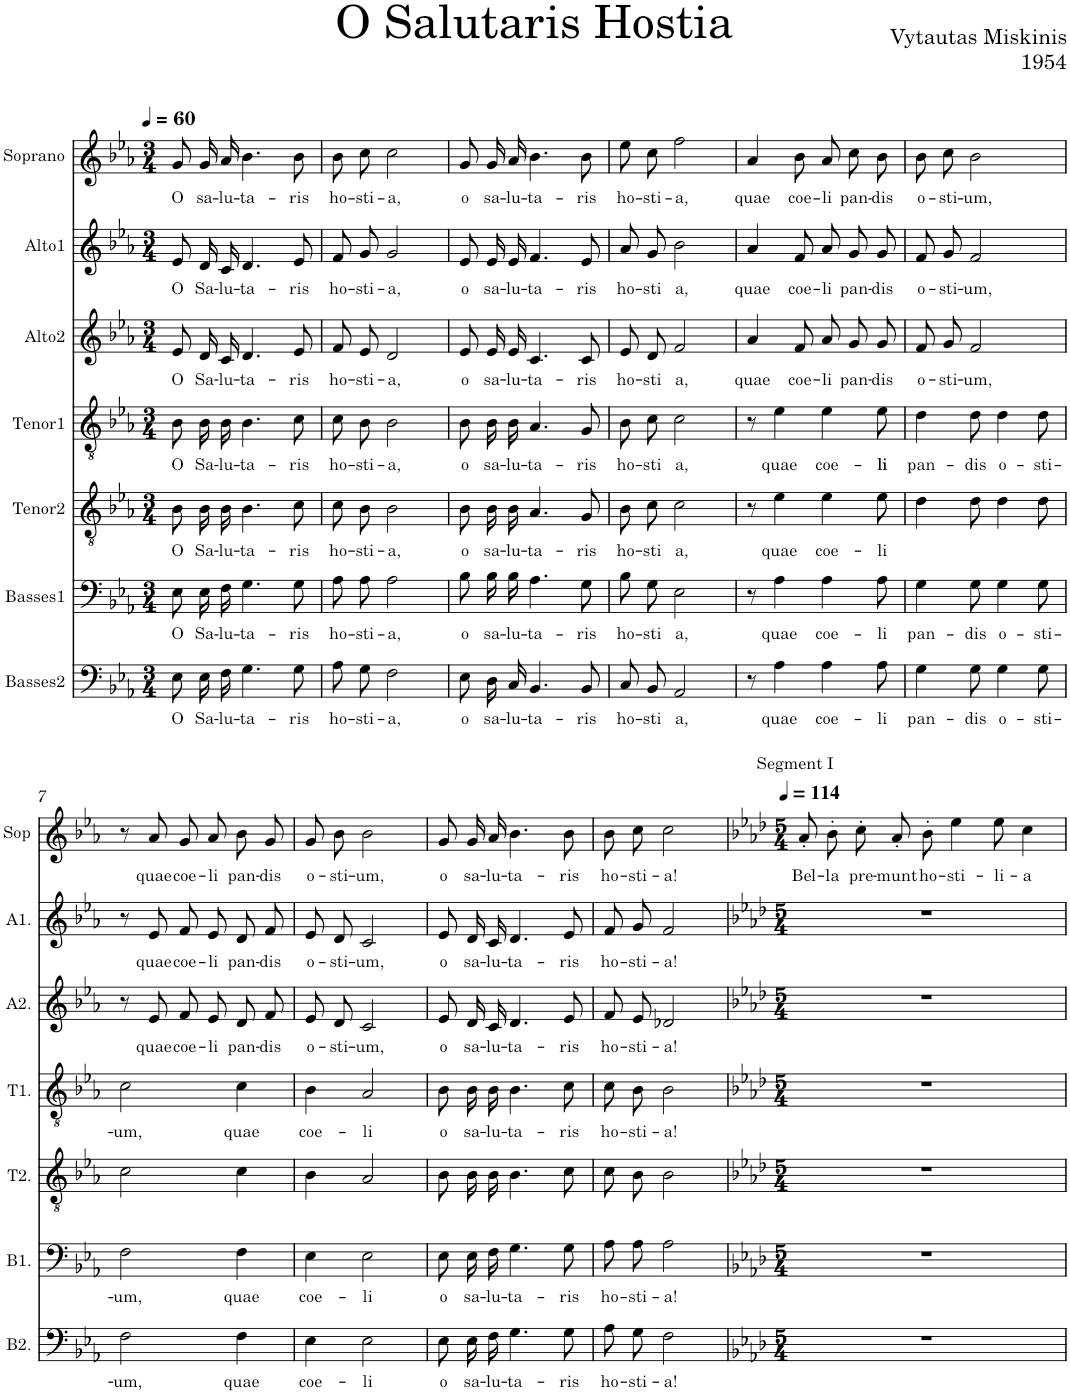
**kern	**text	**kern	**text	**kern	**text	**kern	**text	**kern	**text	**kern	**text	**kern	**text
*part7	*part7	*part6	*part6	*part5	*part5	*part4	*part4	*part3	*part3	*part2	*part2	*part1	*part1
*staff7	*staff7	*staff6	*staff6	*staff5	*staff5	*staff4	*staff4	*staff3	*staff3	*staff2	*staff2	*staff1	*staff1
*I"Basses2	*	*I"Basses1	*	*I"Tenor2	*	*I"Tenor1	*	*I"Alto2	*	*I"Alto1	*	*I"Soprano	*
*I'B2.	*	*I'B1.	*	*I'T2.	*	*I'T1.	*	*I'A2.	*	*I'A1.	*	*I'Sop	*
*clefF4	*	*clefF4	*	*clefGv2	*	*clefGv2	*	*clefG2	*	*clefG2	*	*clefG2	*
*k[b-e-a-]	*	*k[b-e-a-]	*	*k[b-e-a-]	*	*k[b-e-a-]	*	*k[b-e-a-]	*	*k[b-e-a-]	*	*k[b-e-a-]	*
*M3/4	*	*M3/4	*	*M3/4	*	*M3/4	*	*M3/4	*	*M3/4	*	*M3/4	*
*MM60	*	*MM60	*	*MM60	*	*MM60	*	*MM60	*	*MM60	*	*MM60	*
=1	=1	=1	=1	=1	=1	=1	=1	=1	=1	=1	=1	=1	=1
!	!LO:LY:b	!	!LO:LY:b	!	!LO:LY:b	!	!LO:LY:b	!	!LO:LY:b	!	!LO:LY:b	!	!LO:LY:b
8E-\L	O	8E-\L	O	8B-\L	O	8B-\L	O	8e-/L	O	8e-/L	O	8g/L	O
!	!LO:LY:b	!	!LO:LY:b	!	!LO:LY:b	!	!LO:LY:b	!	!LO:LY:b	!	!LO:LY:b	!	!LO:LY:b
16E-\L	Sa-	16E-\L	Sa-	16B-\L	Sa-	16B-\L	Sa-	16d/L	Sa-	16d/L	Sa-	16g/L	sa-
!	!LO:LY:b	!	!LO:LY:b	!	!LO:LY:b	!	!LO:LY:b	!	!LO:LY:b	!	!LO:LY:b	!	!LO:LY:b
16F\JJ	-lu-	16F\JJ	-lu-	16B-\JJ	-lu-	16B-\JJ	-lu-	16c/JJ	-lu-	16c/JJ	-lu-	16a-/JJ	-lu-
!	!LO:LY:b	!	!LO:LY:b	!	!LO:LY:b	!	!LO:LY:b	!	!LO:LY:b	!	!LO:LY:b	!	!LO:LY:b
4.G\	-ta-	4.G\	-ta-	4.B-\	-ta-	4.B-\	-ta-	4.d/	-ta-	4.d/	-ta-	4.b-\	-ta-
!	!LO:LY:b	!	!LO:LY:b	!	!LO:LY:b	!	!LO:LY:b	!	!LO:LY:b	!	!LO:LY:b	!	!LO:LY:b
8G\	-ris	8G\	-ris	8c\	-ris	8c\	-ris	8e-/	-ris	8e-/	-ris	8b-\	-ris
=2	=2	=2	=2	=2	=2	=2	=2	=2	=2	=2	=2	=2	=2
!	!LO:LY:b	!	!LO:LY:b	!	!LO:LY:b	!	!LO:LY:b	!	!LO:LY:b	!	!LO:LY:b	!	!LO:LY:b
8A-\L	ho-	8A-\L	ho-	8c\L	ho-	8c\L	ho-	8f/L	ho-	8f/L	ho-	8b-\L	ho-
!	!LO:LY:b	!	!LO:LY:b	!	!LO:LY:b	!	!LO:LY:b	!	!LO:LY:b	!	!LO:LY:b	!	!LO:LY:b
8G\J	-sti-	8A-\J	-sti-	8B-\J	-sti-	8B-\J	-sti-	8e-/J	-sti-	8g/J	-sti-	8cc\J	-sti-
!	!LO:LY:b	!	!LO:LY:b	!	!LO:LY:b	!	!LO:LY:b	!	!LO:LY:b	!	!LO:LY:b	!	!LO:LY:b
2F\	-a,	2A-\	-a,	2B-\	-a,	2B-\	-a,	2d/	-a,	2g/	-a,	2cc\	-a,
=3	=3	=3	=3	=3	=3	=3	=3	=3	=3	=3	=3	=3	=3
!	!LO:LY:b	!	!LO:LY:b	!	!LO:LY:b	!	!LO:LY:b	!	!LO:LY:b	!	!LO:LY:b	!	!LO:LY:b
8E-\L	o	8B-\L	o	8B-\L	o	8B-\L	o	8e-/L	o	8e-/L	o	8g/L	o
!	!LO:LY:b	!	!LO:LY:b	!	!LO:LY:b	!	!LO:LY:b	!	!LO:LY:b	!	!LO:LY:b	!	!LO:LY:b
16D\L	sa-	16B-\L	sa-	16B-\L	sa-	16B-\L	sa-	16e-/L	sa-	16e-/L	sa-	16g/L	sa-
!	!LO:LY:b	!	!LO:LY:b	!	!LO:LY:b	!	!LO:LY:b	!	!LO:LY:b	!	!LO:LY:b	!	!LO:LY:b
16C\JJ	-lu-	16B-\JJ	-lu-	16B-\JJ	-lu-	16B-\JJ	-lu-	16e-/JJ	-lu-	16e-/JJ	-lu-	16a-/JJ	-lu-
!	!LO:LY:b	!	!LO:LY:b	!	!LO:LY:b	!	!LO:LY:b	!	!LO:LY:b	!	!LO:LY:b	!	!LO:LY:b
4.BB-/	-ta-	4.A-\	-ta-	4.A-/	-ta-	4.A-/	-ta-	4.c/	-ta-	4.f/	-ta-	4.b-\	-ta-
!	!LO:LY:b	!	!LO:LY:b	!	!LO:LY:b	!	!LO:LY:b	!	!LO:LY:b	!	!LO:LY:b	!	!LO:LY:b
8BB-/	-ris	8G\	-ris	8G/	-ris	8G/	-ris	8c/	-ris	8e-/	-ris	8b-\	-ris
=4	=4	=4	=4	=4	=4	=4	=4	=4	=4	=4	=4	=4	=4
!	!LO:LY:b	!	!LO:LY:b	!	!LO:LY:b	!	!LO:LY:b	!	!LO:LY:b	!	!LO:LY:b	!	!LO:LY:b
8C/L	ho-	8B-\L	ho-	8B-\L	ho-	8B-\L	ho-	8e-/L	ho-	8a-/L	ho-	8ee-\L	ho-
!	!LO:LY:b	!	!LO:LY:b	!	!LO:LY:b	!	!LO:LY:b	!	!LO:LY:b	!	!LO:LY:b	!	!LO:LY:b
8BB-/J	-sti	8G\J	-sti	8c\J	-sti	8c\J	-sti	8d/J	-sti	8g/J	-sti	8cc\J	-sti-
!	!LO:LY:b	!	!LO:LY:b	!	!LO:LY:b	!	!LO:LY:b	!	!LO:LY:b	!	!LO:LY:b	!	!LO:LY:b
2AA-/	a,	2E-\	a,	2c\	a,	2c\	a,	2f/	a,	2b-\	a,	2ff\	-a,
=5	=5	=5	=5	=5	=5	=5	=5	=5	=5	=5	=5	=5	=5
!	!	!	!	!	!	!	!	!	!LO:LY:b	!	!LO:LY:b	!	!LO:LY:b
8r	.	8r	.	8r	.	8r	.	4a-/	quae	4a-/	quae	4a-/	quae
!	!LO:LY:b	!	!LO:LY:b	!	!LO:LY:b	!	!LO:LY:b	!	!	!	!	!	!
4A-\	quae	4A-\	quae	4e-\	quae	4e-\	quae	.	.	.	.	.	.
!	!	!	!	!	!	!	!	!	!LO:LY:b	!	!LO:LY:b	!	!LO:LY:b
.	.	.	.	.	.	.	.	8f/L	coe-	8f/L	coe-	8b-/L	coe-
!	!LO:LY:b	!	!LO:LY:b	!	!LO:LY:b	!	!LO:LY:b	!	!LO:LY:b	!	!LO:LY:b	!	!LO:LY:b
4A-\	coe-	4A-\	coe-	4e-\	coe-	4e-\	coe-	8a-/J	-li	8a-/J	-li	8a-/J	-li
!	!	!	!	!	!	!	!	!	!LO:LY:b	!	!LO:LY:b	!	!LO:LY:b
.	.	.	.	.	.	.	.	8g/L	pan-	8g/L	pan-	8cc\L	pan-
!	!LO:LY:b	!	!LO:LY:b	!	!LO:LY:b	!	!LO:LY:b	!	!LO:LY:b	!	!LO:LY:b	!	!LO:LY:b
8A-\	-li	8A-\	-li	8e-\	-li	8e-\	-li	8g/J	-dis	8g/J	-dis	8b-\J	-dis
=6	=6	=6	=6	=6	=6	=6	=6	=6	=6	=6	=6	=6	=6
!	!LO:LY:b	!	!LO:LY:b	!	!	!	!LO:LY:b	!	!LO:LY:b	!	!LO:LY:b	!	!LO:LY:b
4G\	pan-	4G\	pan-	4d\	.	4d\	pan-	8f/L	o-	8f/L	o-	8b-\L	o-
!	!	!	!	!	!	!	!	!	!LO:LY:b	!	!LO:LY:b	!	!LO:LY:b
.	.	.	.	.	.	.	.	8g/J	-sti-	8g/J	-sti-	8cc\J	-sti-
!	!LO:LY:b	!	!LO:LY:b	!	!	!	!LO:LY:b	!	!LO:LY:b	!	!LO:LY:b	!	!LO:LY:b
8G\	-dis	8G\	-dis	8d\	.	8d\	-dis	2f/	-um,	2f/	-um,	2b-\	-um,
!	!LO:LY:b	!	!LO:LY:b	!	!	!	!LO:LY:b	!	!	!	!	!	!
4G\	o-	4G\	o-	4d\	.	4d\	o-	.	.	.	.	.	.
!	!LO:LY:b	!	!LO:LY:b	!	!	!	!LO:LY:b	!	!	!	!	!	!
8G\	-sti-	8G\	-sti-	8d\	.	8d\	-sti-	.	.	.	.	.	.
!!LO:LB:g=z
=7	=7	=7	=7	=7	=7	=7	=7	=7	=7	=7	=7	=7	=7
!	!LO:LY:b	!	!LO:LY:b	!	!	!	!LO:LY:b	!	!	!	!	!	!
2F\	-um,	2F\	-um,	2c\	.	2c\	-um,	8r	.	8r	.	8r	.
!	!	!	!	!	!	!	!	!	!LO:LY:b	!	!LO:LY:b	!	!LO:LY:b
.	.	.	.	.	.	.	.	8e-/	quae	8e-/	quae	8a-/	quae
!	!	!	!	!	!	!	!	!	!LO:LY:b	!	!LO:LY:b	!	!LO:LY:b
.	.	.	.	.	.	.	.	8f/L	coe-	8f/L	coe-	8g/L	coe-
!	!	!	!	!	!	!	!	!	!LO:LY:b	!	!LO:LY:b	!	!LO:LY:b
.	.	.	.	.	.	.	.	8e-/J	-li	8e-/J	-li	8a-/J	-li
!	!LO:LY:b	!	!LO:LY:b	!	!	!	!LO:LY:b	!	!LO:LY:b	!	!LO:LY:b	!	!LO:LY:b
4F\	quae	4F\	quae	4c\	.	4c\	quae	8d/L	pan-	8d/L	pan-	8b-/L	pan-
!	!	!	!	!	!	!	!	!	!LO:LY:b	!	!LO:LY:b	!	!LO:LY:b
.	.	.	.	.	.	.	.	8f/J	-dis	8f/J	-dis	8g/J	-dis
=8	=8	=8	=8	=8	=8	=8	=8	=8	=8	=8	=8	=8	=8
!	!LO:LY:b	!	!LO:LY:b	!	!	!	!LO:LY:b	!	!LO:LY:b	!	!LO:LY:b	!	!LO:LY:b
4E-\	coe-	4E-\	coe-	4B-\	.	4B-\	coe-	8e-/L	o-	8e-/L	o-	8g/L	o-
!	!	!	!	!	!	!	!	!	!LO:LY:b	!	!LO:LY:b	!	!LO:LY:b
.	.	.	.	.	.	.	.	8d/J	-sti-	8d/J	-sti-	8b-/J	-sti-
!	!LO:LY:b	!	!LO:LY:b	!	!	!	!LO:LY:b	!	!LO:LY:b	!	!LO:LY:b	!	!LO:LY:b
2E-\	-li	2E-\	-li	2A-/	.	2A-/	-li	2c/	-um,	2c/	-um,	2b-\	-um,
=9	=9	=9	=9	=9	=9	=9	=9	=9	=9	=9	=9	=9	=9
!	!LO:LY:b	!	!LO:LY:b	!	!	!	!LO:LY:b	!	!LO:LY:b	!	!LO:LY:b	!	!LO:LY:b
8E-\L	o	8E-\L	o	8B-\L	.	8B-\L	o	8e-/L	o	8e-/L	o	8g/L	o
!	!LO:LY:b	!	!LO:LY:b	!	!	!	!LO:LY:b	!	!LO:LY:b	!	!LO:LY:b	!	!LO:LY:b
16E-\L	sa-	16E-\L	sa-	16B-\L	.	16B-\L	sa-	16d/L	sa-	16d/L	sa-	16g/L	sa-
!	!LO:LY:b	!	!LO:LY:b	!	!	!	!LO:LY:b	!	!LO:LY:b	!	!LO:LY:b	!	!LO:LY:b
16F\JJ	-lu-	16F\JJ	-lu-	16B-\JJ	.	16B-\JJ	-lu-	16c/JJ	-lu-	16c/JJ	-lu-	16a-/JJ	-lu-
!	!LO:LY:b	!	!LO:LY:b	!	!	!	!LO:LY:b	!	!LO:LY:b	!	!LO:LY:b	!	!LO:LY:b
4.G\	-ta-	4.G\	-ta-	4.B-\	.	4.B-\	-ta-	4.d/	-ta-	4.d/	-ta-	4.b-\	-ta-
!	!LO:LY:b	!	!LO:LY:b	!	!	!	!LO:LY:b	!	!LO:LY:b	!	!LO:LY:b	!	!LO:LY:b
8G\	-ris	8G\	-ris	8c\	.	8c\	-ris	8e-/	-ris	8e-/	-ris	8b-\	-ris
=10	=10	=10	=10	=10	=10	=10	=10	=10	=10	=10	=10	=10	=10
!	!LO:LY:b	!	!LO:LY:b	!	!	!	!LO:LY:b	!	!LO:LY:b	!	!LO:LY:b	!	!LO:LY:b
8A-\L	ho-	8A-\L	ho-	8c\L	.	8c\L	ho-	8f/L	ho-	8f/L	ho-	8b-\L	ho-
!	!LO:LY:b	!	!LO:LY:b	!	!	!	!LO:LY:b	!	!LO:LY:b	!	!LO:LY:b	!	!LO:LY:b
8G\J	-sti-	8A-\J	-sti-	8B-\J	.	8B-\J	-sti-	8e-/J	-sti-	8g/J	-sti-	8cc\J	-sti-
!	!LO:LY:b	!	!LO:LY:b	!	!	!	!LO:LY:b	!	!LO:LY:b	!	!LO:LY:b	!	!LO:LY:b
2F\	-a!	2A-\	-a!	2B-\	.	2B-\	-a!	2d-X/	-a!	2f/	-a!	2cc\	-a!
=11	=11	=11	=11	=11	=11	=11	=11	=11	=11	=11	=11	=11	=11
*k[b-e-a-d-]	*	*k[b-e-a-d-]	*	*k[b-e-a-d-]	*	*k[b-e-a-d-]	*	*k[b-e-a-d-]	*	*k[b-e-a-d-]	*	*k[b-e-a-d-]	*
*M5/4	*	*M5/4	*	*M5/4	*	*M5/4	*	*M5/4	*	*M5/4	*	*M5/4	*
*	*	*	*	*	*	*	*	*	*	*	*	*MM114	*
!	!	!	!	!	!	!	!	!	!	!	!	!LO:TX:a:t=Segment I	!
!	!	!	!	!	!	!	!	!	!	!	!	!	!LO:LY:b
4%5r	.	4%5r	.	4%5r	.	4%5r	.	4%5r	.	4%5r	.	8a-'/L	Bel-
!	!	!	!	!	!	!	!	!	!	!	!	!	!LO:LY:b
.	.	.	.	.	.	.	.	.	.	.	.	8b-'/	-la
!	!	!	!	!	!	!	!	!	!	!	!	!	!LO:LY:b
.	.	.	.	.	.	.	.	.	.	.	.	8cc'/	pre-
!	!	!	!	!	!	!	!	!	!	!	!	!	!LO:LY:b
.	.	.	.	.	.	.	.	.	.	.	.	8a-'/J	-munt
!	!	!	!	!	!	!	!	!	!	!	!	!	!LO:LY:b
.	.	.	.	.	.	.	.	.	.	.	.	8b-'\	ho-
!	!	!	!	!	!	!	!	!	!	!	!	!	!LO:LY:b
.	.	.	.	.	.	.	.	.	.	.	.	4ee-\	-sti-
!	!	!	!	!	!	!	!	!	!	!	!	!	!LO:LY:b
.	.	.	.	.	.	.	.	.	.	.	.	8ee-\	-li-
!	!	!	!	!	!	!	!	!	!	!	!	!	!LO:LY:b
.	.	.	.	.	.	.	.	.	.	.	.	4cc\	-a
=	=	=	=	=	=	=	=	=	=	=	=	=	=
*-	*-	*-	*-	*-	*-	*-	*-	*-	*-	*-	*-	*-	*-
